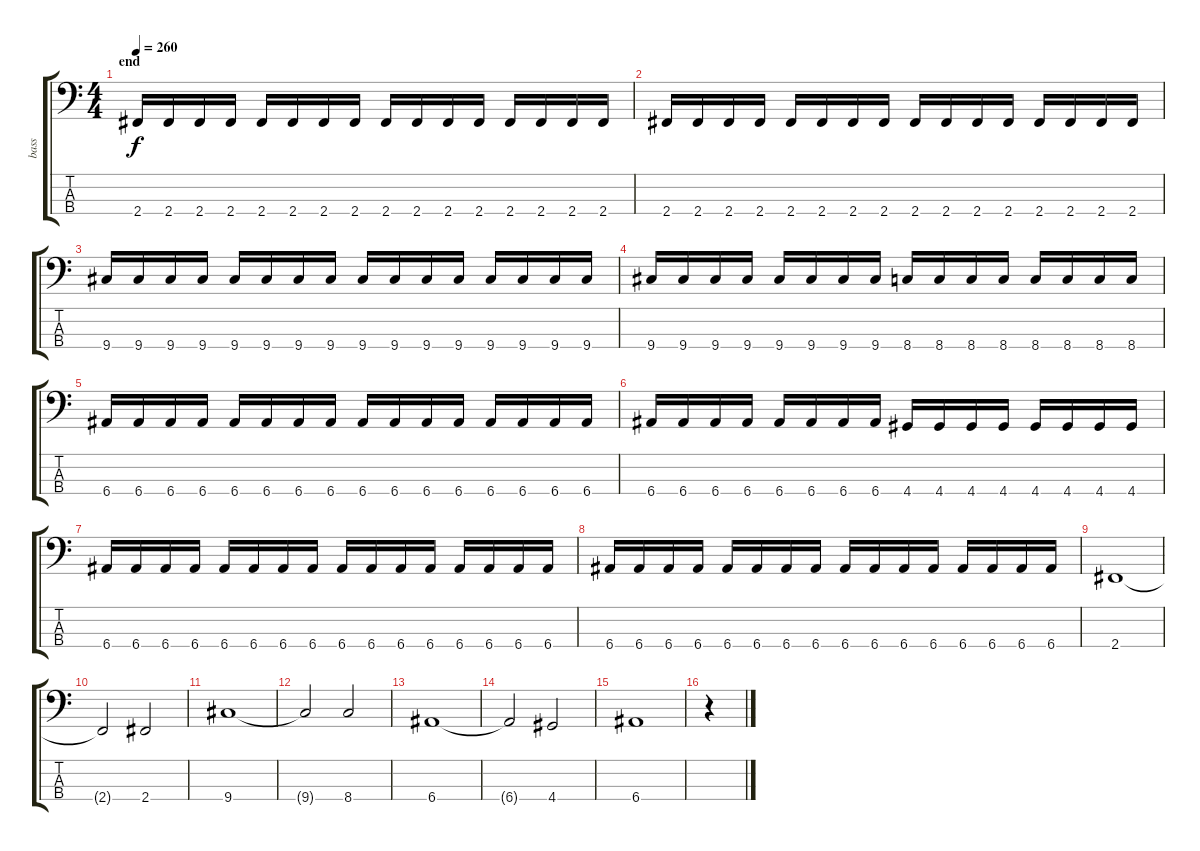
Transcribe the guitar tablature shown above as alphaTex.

\track ("bass" "bass") {instrument electricbasspick}
\staff {score tabs}
\tuning (G2 D2 A1 E1) {hide}
\ts (4 4)
\section ("" "end")
\tempo 260
\clef f4
\ks c
2.4.16{dy f} 2.4.16 2.4.16 2.4.16 2.4.16 2.4.16 2.4.16 2.4.16 2.4.16 2.4.16 2.4.16 2.4.16 2.4.16 2.4.16 2.4.16 2.4.16 |
2.4.16 2.4.16 2.4.16 2.4.16 2.4.16 2.4.16 2.4.16 2.4.16 2.4.16 2.4.16 2.4.16 2.4.16 2.4.16 2.4.16 2.4.16 2.4.16 |
9.4.16 9.4.16 9.4.16 9.4.16 9.4.16 9.4.16 9.4.16 9.4.16 9.4.16 9.4.16 9.4.16 9.4.16 9.4.16 9.4.16 9.4.16 9.4.16 |
9.4.16 9.4.16 9.4.16 9.4.16 9.4.16 9.4.16 9.4.16 9.4.16 8.4.16 8.4.16 8.4.16 8.4.16 8.4.16 8.4.16 8.4.16 8.4.16 |
6.4.16 6.4.16 6.4.16 6.4.16 6.4.16 6.4.16 6.4.16 6.4.16 6.4.16 6.4.16 6.4.16 6.4.16 6.4.16 6.4.16 6.4.16 6.4.16 |
6.4.16 6.4.16 6.4.16 6.4.16 6.4.16 6.4.16 6.4.16 6.4.16 4.4.16 4.4.16 4.4.16 4.4.16 4.4.16 4.4.16 4.4.16 4.4.16 |
6.4.16 6.4.16 6.4.16 6.4.16 6.4.16 6.4.16 6.4.16 6.4.16 6.4.16 6.4.16 6.4.16 6.4.16 6.4.16 6.4.16 6.4.16 6.4.16 |
6.4.16 6.4.16 6.4.16 6.4.16 6.4.16 6.4.16 6.4.16 6.4.16 6.4.16 6.4.16 6.4.16 6.4.16 6.4.16 6.4.16 6.4.16 6.4.16 |
2.4.1 |
2.4{t}.2 2.4.2 |
9.4.1 |
9.4{t}.2 8.4.2 |
6.4.1 |
6.4{t}.2 4.4.2 |
6.4.1 |
r.4
